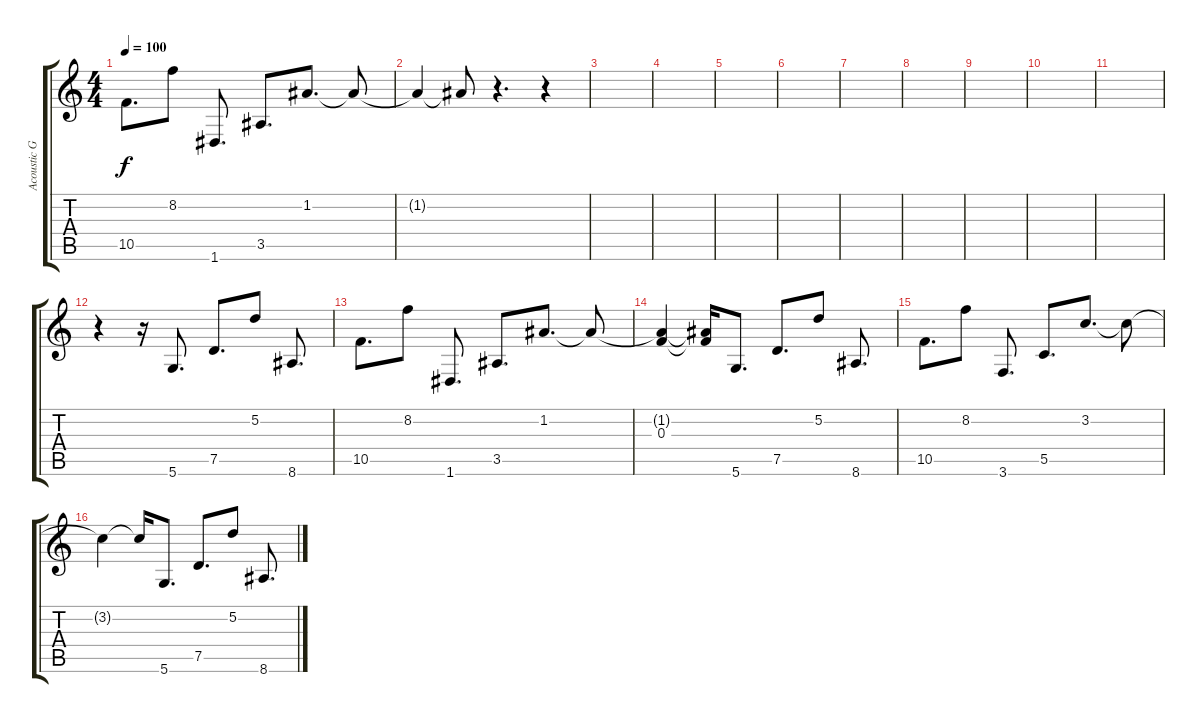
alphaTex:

\track ("Acoustic Guitar Rythm" "Acoustic G") {instrument acousticguitarsteel}
\staff {score tabs}
\tuning (D4 A3 F3 C3 G2 D2) {hide}
\ts (4 4)
\tempo 100
\clef g2
\ks c
10.5.8{d dy f} 8.2.8 1.6.8{d} 3.5.8{d} 1.2.8{d} 1.2{t}.8 |
1.2{t}.4 1.2{t}.8 r.4{d} r.4 |
|
|
|
|
|
|
|
|
|
r.4 r.16 5.6.8{d} 7.5.8{d} 5.2.8 8.6.8{d} |
10.5.8{d} 8.2.8 1.6.8{d} 3.5.8{d} 1.2.8{d} 1.2{t}.8 |
(1.2{t} 0.3).4 (1.2{t} 0.3{t}).16 5.6.8{d} 7.5.8{d} 5.2.8 8.6.8{d} |
10.5.8{d} 8.2.8 3.6.8{d} 5.5.8{d} 3.2.8{d} 3.2{t}.8 |
3.2{t}.4 3.2{t}.16 5.6.8{d} 7.5.8{d} 5.2.8 8.6.8{d}
